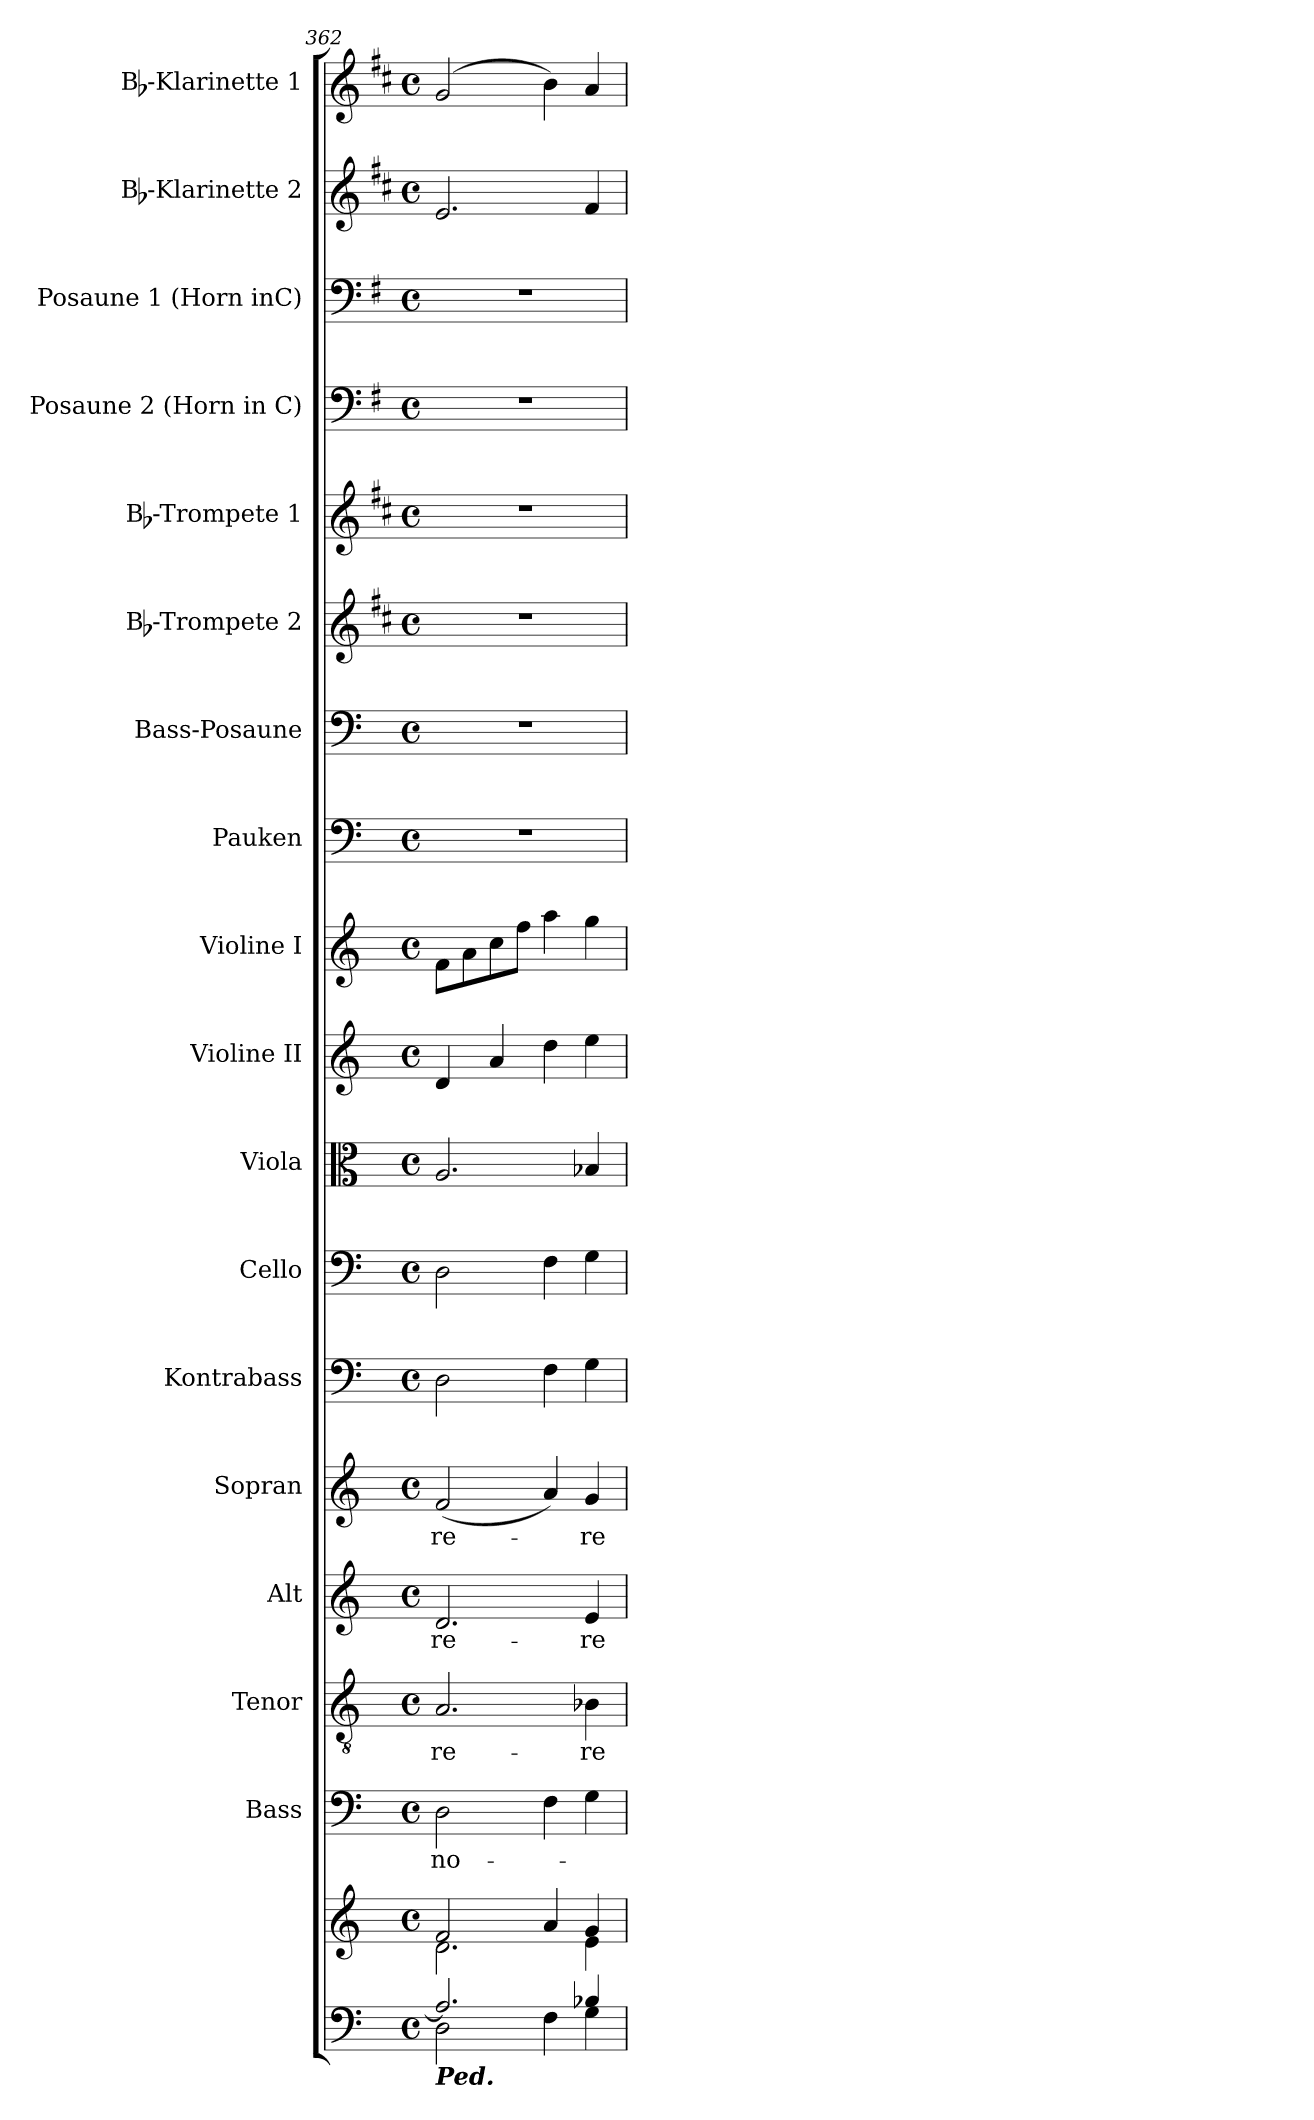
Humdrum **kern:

**kern	**kern	**kern	**text	**kern	**text	**kern	**text	**kern	**text	**kern	**kern	**kern	**kern	**kern	**kern	**kern	**kern	**kern	**kern	**kern	**kern	**kern
*part18	*part18	*part17	*part17	*part16	*part16	*part15	*part15	*part14	*part14	*part13	*part12	*part11	*part10	*part9	*part8	*part7	*part6	*part5	*part4	*part3	*part2	*part1
*staff19	*staff18	*staff17	*staff17	*staff16	*staff16	*staff15	*staff15	*staff14	*staff14	*staff13	*staff12	*staff11	*staff10	*staff9	*staff8	*staff7	*staff6	*staff5	*staff4	*staff3	*staff2	*staff1
*	*	*I"Bass	*	*I"Tenor	*	*I"Alt	*	*I"Sopran	*	*I"Kontrabass	*I"Cello	*I"Viola	*I"Violine II	*I"Violine I	*I"Pauken	*I"Bass-Posaune	*I"Bb-Trompete 2	*I"Bb-Trompete 1	*I"Posaune 2 (Horn in C)	*I"Posaune 1 (Horn inC)	*I"Bb-Klarinette 2	*I"Bb-Klarinette 1
*	*	*I'B.	*	*I'T.	*	*I'A.	*	*I'S.	*	*I'Kb.	*	*I'Vla.	*I'Vl. II	*I'Vl. I	*I'Pk.	*I'B-Pos.	*I'Bb Trp. 2	*I'Bb Trp. 1	*I'Pos. 2	*I'Pos. 1	*I'Bb Kl. 2	*I'Bb Kl. 1
*clefF4	*clefG2	*clefF4	*	*clefGv2	*	*clefG2	*	*clefG2	*	*clefF4	*clefF4	*clefC3	*clefG2	*clefG2	*clefF4	*clefF4	*clefG2	*clefG2	*clefF4	*clefF4	*clefG2	*clefG2
*	*	*	*	*	*	*	*	*	*	*ITrd7c12	*	*	*	*	*	*	*ITrd1c2	*ITrd1c2	*ITrd4c7	*ITrd4c7	*ITrd1c2	*ITrd1c2
*k[]	*k[]	*k[]	*	*k[]	*	*k[]	*	*k[]	*	*k[]	*k[]	*k[]	*k[]	*k[]	*k[]	*k[]	*k[]	*k[]	*k[]	*k[]	*k[]	*k[]
*C:	*C:	*C:	*	*C:	*	*C:	*	*C:	*	*C:	*C:	*C:	*C:	*C:	*C:	*C:	*C:	*C:	*C:	*C:	*C:	*C:
*M4/4	*M4/4	*M4/4	*	*M4/4	*	*M4/4	*	*M4/4	*	*M4/4	*M4/4	*M4/4	*M4/4	*M4/4	*M4/4	*M4/4	*M4/4	*M4/4	*M4/4	*M4/4	*M4/4	*M4/4
*met(c)	*met(c)	*met(c)	*	*met(c)	*	*met(c)	*	*met(c)	*	*met(c)	*met(c)	*met(c)	*met(c)	*met(c)	*met(c)	*met(c)	*met(c)	*met(c)	*met(c)	*met(c)	*met(c)	*met(c)
=362	=362	=362	=362	=362	=362	=362	=362	=362	=362	=362	=362	=362	=362	=362	=362	=362	=362	=362	=362	=362	=362	=362
*^	*^	*	*	*	*	*	*	*	*	*	*	*	*	*	*	*	*	*	*	*	*	*
!LO:TX:b:Bi:t=Ped.	!	!	!	!	!	!	!	!	!	!	!	!	!	!	!	!	!	!	!	!	!	!	!	!
!	!	!	!	!	!LO:LY:b	!	!LO:LY:b	!	!LO:LY:b	!	!LO:LY:b	!	!	!	!	!	!	!	!	!	!	!	!	!
2.A/]	2D\	2f/	2.d\	2D\	no-	2.A/	-re-	2.d/	-re-	(<2f/	-re-	2DD\	2D\	2.A/	4d/	8f\L	1r	1r	1r	1r	1r	1r	2.d/	(2f/
.	.	.	.	.	.	.	.	.	.	.	.	.	.	.	.	8a\	.	.	.	.	.	.	.	.
.	.	.	.	.	.	.	.	.	.	.	.	.	.	.	4a/	8cc\	.	.	.	.	.	.	.	.
.	.	.	.	.	.	.	.	.	.	.	.	.	.	.	.	8ff\J	.	.	.	.	.	.	.	.
.	4F\	4a/	.	4F\	.	.	.	.	.	4a/)	.	4FF\	4F\	.	4dd\	4aa\	.	.	.	.	.	.	.	4a\)
!	!	!	!	!	!	!	!LO:LY:b	!	!LO:LY:b	!	!LO:LY:b	!	!	!	!	!	!	!	!	!	!	!	!	!
4B-X/	4G\	4g/	4e\	4G\	.	4B-X\	-re	4e/	-re	4g/	-re	4GG\	4G\	4B-X/	4ee\	4gg\	.	.	.	.	.	.	4e/	4g/
*v	*v	*	*	*	*	*	*	*	*	*	*	*	*	*	*	*	*	*	*	*	*	*	*	*
*	*v	*v	*	*	*	*	*	*	*	*	*	*	*	*	*	*	*	*	*	*	*	*	*
=	=	=	=	=	=	=	=	=	=	=	=	=	=	=	=	=	=	=	=	=	=	=
*-	*-	*-	*-	*-	*-	*-	*-	*-	*-	*-	*-	*-	*-	*-	*-	*-	*-	*-	*-	*-	*-	*-
